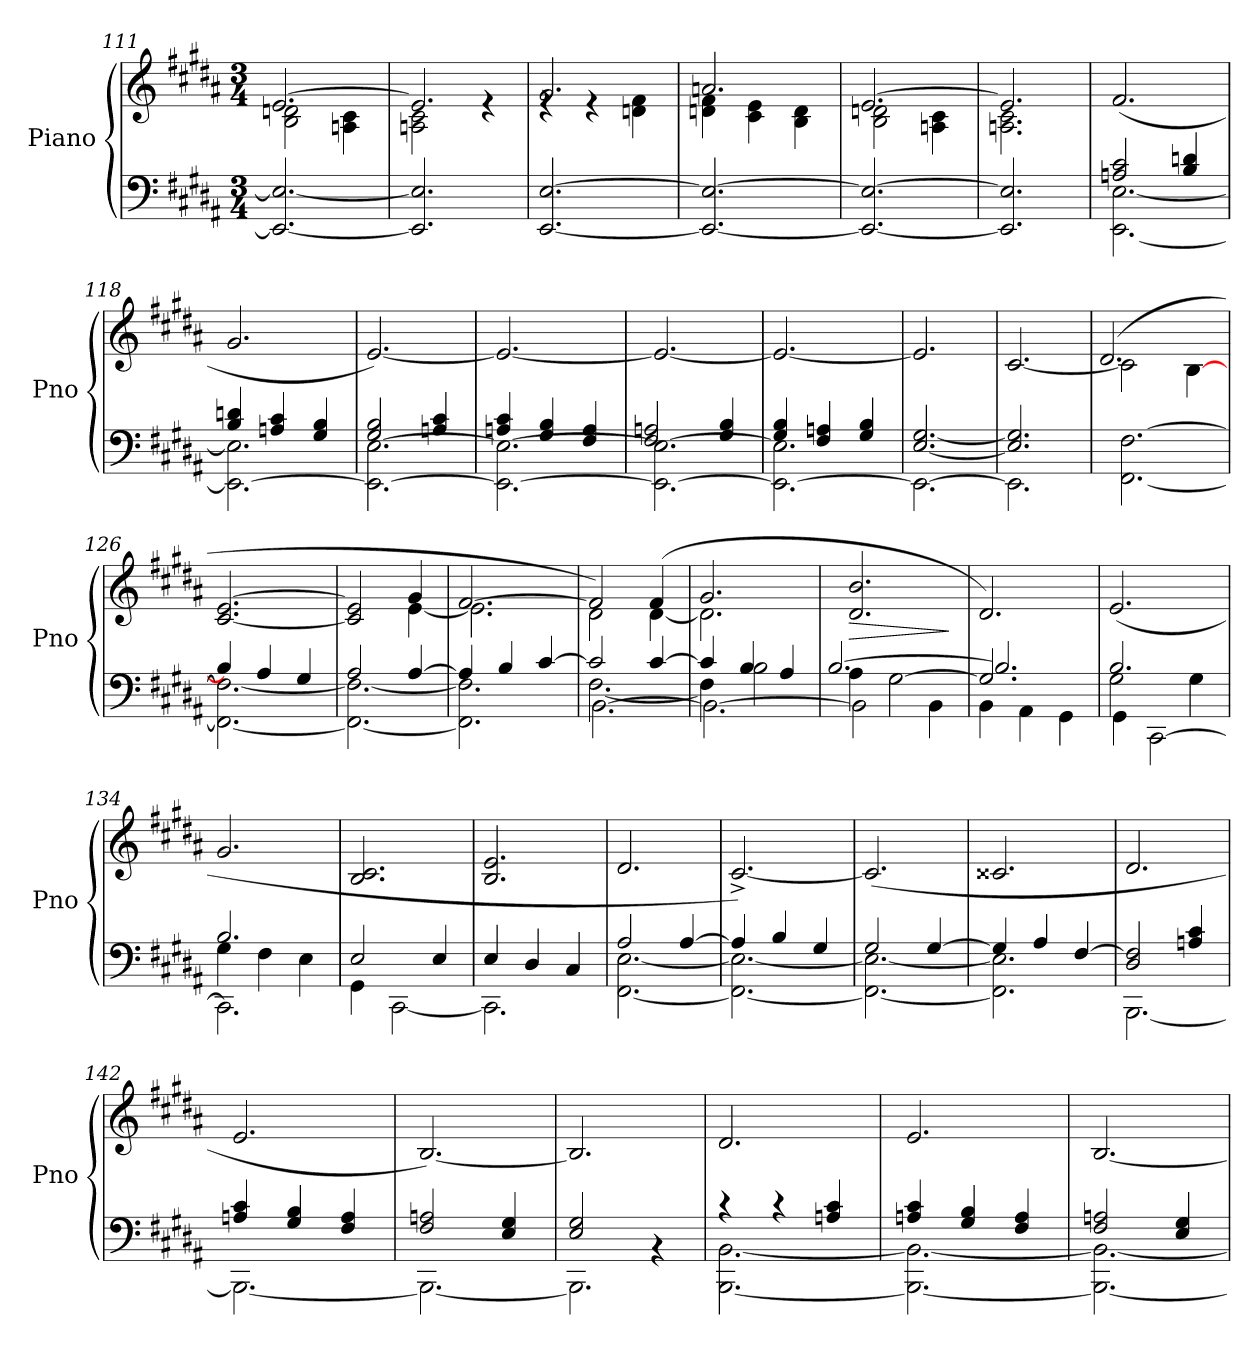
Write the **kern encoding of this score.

**kern	**kern	**dynam
*part1	*part1	*part1
*staff2	*staff1	*staff1/2
*I"Piano	*	*
*I'Pno	*	*
*clefF4	*clefG2	*
*k[f#c#g#d#a#]	*k[f#c#g#d#a#]	*
*M3/4	*M3/4	*
=111	=111	=111
*^	*^	*
2.ryy	2.EE/_ 2.E/_	[2.e/	2B\ 2dn\	.
.	.	.	4An\ 4c#\	.
=112	=112	=112	=112	=112
2.ryy	2.EE/] 2.E/]	2.e/]	2An\ 2c#\	.
.	.	.	4re	.
*v	*v	*	*	*
!!LO:LB:g=z	!!
=113	=113	=113	=113
[2.EE/ [2.E/	2.g#/	4re	.
.	.	4re	.
.	.	4dn\ 4f#\	.
=114	=114	=114	=114
2.EE/_ 2.E/_	2.an/	4dn\ 4f#\	.
.	.	4c#\ 4e\	.
.	.	4B\ 4d\	.
!!LO:LB:g=z	!!
=115	=115	=115	=115
2.EE/_ 2.E/_	[2.e/	2B\ 2dn\	.
.	.	4An\ 4c#\	.
=116	=116	=116	=116
2.EE/] 2.E/]	2.e/]	2.An\ 2.c#\	.
*	*v	*v	*
=117	=117	=117
*^	*	*
2An/ 2c#/	[2.EE\ [2.E\	(2.f#/	.
4B/ 4dn/	.	.	.
=118	=118	=118	=118
2.EE\_ 2.E\]	4B/ 4dn/	2.g#/	.
.	4An/ 4c#/	.	.
.	4G#/ 4B/	.	.
=119	=119	=119	=119
2.EE\_ [2.E\	2G#/ 2B/	[2.e/)	.
.	4An/ 4c#/	.	.
=120	=120	=120	=120
2.EE\_ 2.E\_	4An/ 4c#/	2.e/_	.
.	4G#/ 4B/	.	.
.	4F#/ 4A/	.	.
=121	=121	=121	=121
2.EE\_ 2.E\_	2F#/ 2An/	2.e/_	.
.	4G#/ 4B/	.	.
=122	=122	=122	=122
2.EE\_ 2.E\]	4G#/ 4B/	2.e/_	.
.	4F#/ 4An/	.	.
.	4G#/ 4B/	.	.
=123	=123	=123	=123
2.EE\_	[2.E/ [2.G#/	2.e/]	.
!!LO:LB:g=z
=124	=124	=124	=124
2.EE\]	2.E/] 2.G#/]	[2.c#/	.
*v	*v	*	*
=125	=125	=125
*	*^	*
[2.FF#\ [2.F#\	2c#\]	(2.d#/	.
.	[4B\	.	.
*	*v	*v	*
!!LO:LB:g=z
=126	=126	=126
*^	*	*
4B/]	2.FF#\_ 2.F#\_	[2.c#/ [2.e/	.
4A#/	.	.	.
4G#/	.	.	.
=127	=127	=127	=127
*	*	*^	*
2A#/	2.FF#\_ 2.F#\_	2c#/] 2e/]	2ryy	.
[4A#/	.	4g#/	[4e\	.
=128	=128	=128	=128	=128
4A#/]	2.FF#\] 2.F#\]	[2.f#/	2.e\]	.
4B/	.	.	.	.
[4c#/	.	.	.	.
=129	=129	=129	=129	=129
*	*^	*	*	*
2c#/]	[2.F#\	[2.BB\	2f#/])	2d#\	.
[4c#/	.	.	(4f#/	[4d#\	.
=130	=130	=130	=130	=130	=130
4c#/]	4F#\]	2.BB\_	2.g#/	2.d#\]	.
4B/	2B\	.	.	.	.
4A#/	.	.	.	.	.
*	*	*	*v	*v	*
=131	=131	=131	=131	=131
!	!	!	!	!LO:HP:b
4A#\	2BB\]	[2.B/	2.d#/ 2.b/	>
[2G#\	.	.	.	.
.	4BB\	.	.	.
*v	*v	*v	*	*
.	.	]
=132	=132	=132
*^	*	*
*	*^	*	*
2.G#/]	4BB\	2.B/]	2.d#/)	.
.	4AA#\	.	.	.
.	4GG#\	.	.	.
=133	=133	=133	=133	=133
2.B/	2G#\	4GG#\	(2.e/	.
.	.	[2CC#\	.	.
.	4G#\	.	.	.
!!LO:PB:g=z
=134	=134	=134	=134	=134
2.B/	4G#\	2.CC#\]	2.g#/	.
.	4F#\	.	.	.
.	4E\	.	.	.
*	*v	*v	*	*
=135	=135	=135	=135
2E/	4GG#\	2.B/ 2.c#/	.
.	[2CC#\	.	.
4E/	.	.	.
=136	=136	=136	=136
4E/	2.CC#\]	2.B/ 2.e/	.
4D#/	.	.	.
4C#/	.	.	.
!!LO:PB:g=z
=137	=137	=137	=137
2A#/	[2.FF#\ [2.E\	2.d#/	.
[4A#/	.	.	.
=138	=138	=138	=138
4A#/]	2.FF#\_ 2.E\_	[2.c#^/)	.
4B/	.	.	.
4G#/	.	.	.
=139	=139	=139	=139
2G#/	2.FF#\_ 2.E\_	(2.c#/]	.
[4G#/	.	.	.
=140	=140	=140	=140
4G#/]	2.FF#\] 2.E\]	2.c##X/	.
4A#/	.	.	.
[4F#/	.	.	.
=141	=141	=141	=141
2D#/ 2F#/]	[2.BBB\	2.d#/	.
4An/ 4c#/	.	.	.
=142	=142	=142	=142
4An/ 4c#/	2.BBB\_	2.e/	.
4G#/ 4B/	.	.	.
4F#/ 4A/	.	.	.
=143	=143	=143	=143
2F#/ 2An/	2.BBB\_	[2.B/)	.
4E/ 4G#/	.	.	.
=144	=144	=144	=144
2E/ 2G#/	2.BBB\]	2.B/]	.
4rBB	.	.	.
!!LO:LB:g=z
=145	=145	=145	=145
4r	[2.BBB\ [2.BB\	2.d#/	.
4r	.	.	.
4An/ 4c#/	.	.	.
=146	=146	=146	=146
4An/ 4c#/	2.BBB\_ 2.BB\_	2.e/	.
4G#/ 4B/	.	.	.
4F#/ 4A/	.	.	.
=147	=147	=147	=147
2F#/ 2An/	2.BBB\_ 2.BB\_	[2.B/	.
4E/ 4G#/	.	.	.
*v	*v	*	*
=	=	=
*-	*-	*-
